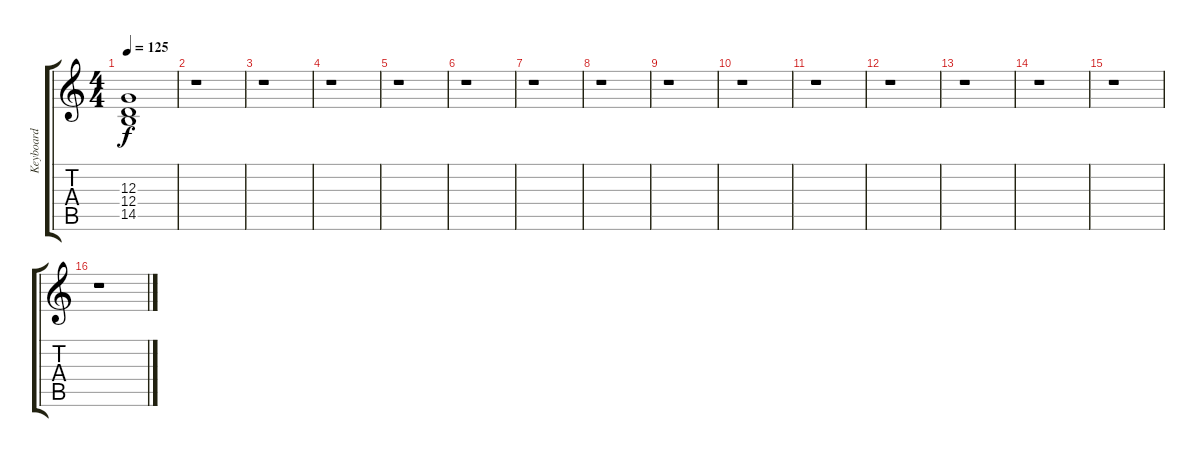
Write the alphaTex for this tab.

\track ("Keyboard" "Keyboard") {instrument stringensemble1}
\staff {score tabs}
\tuning (E4 B3 G3 D3 A2 E2) {hide}
\ts (4 4)
\tempo 125
\clef g2
\ks c
(12.3 12.4 14.5).1{dy f} |
r.1 |
r.1 |
r.1 |
r.1 |
r.1 |
r.1 |
r.1 |
r.1 |
r.1 |
r.1 |
r.1 |
r.1 |
r.1 |
r.1 |
r.1
